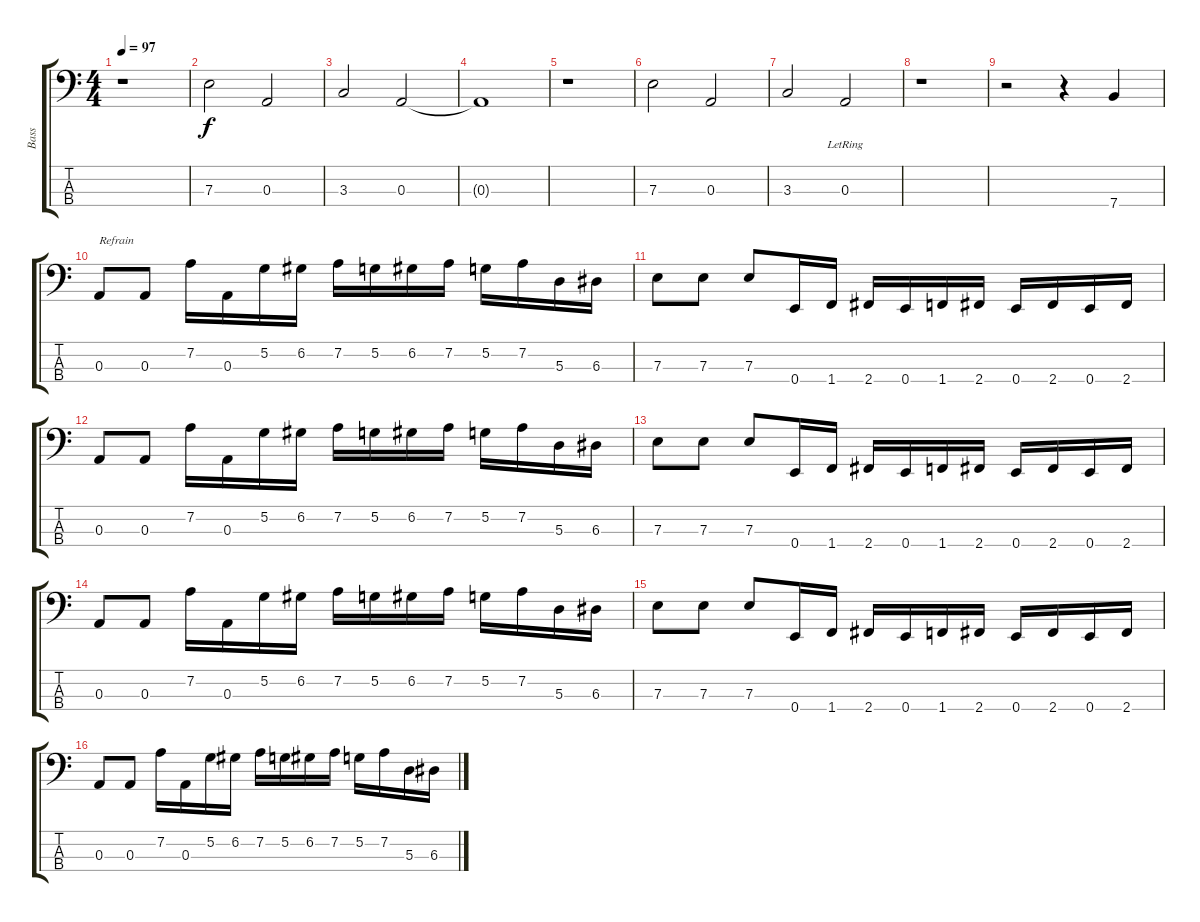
\track ("Bass" "Bass") {instrument acousticbass}
\staff {score tabs}
\tuning (G2 D2 A1 E1) {hide}
\ts (4 4)
\tempo 97
\clef f4
\ks c
r.1{dy f} |
7.3.2 0.3.2 |
3.3.2 0.3.2 |
0.3{t}.1 |
r.1 |
7.3.2 0.3.2 |
3.3.2 0.3{lr}.2 |
r.1 |
r.2 r.4 7.4.4 |
0.3.8{txt "Refrain"} 0.3.8 7.2.16 0.3.16 5.2.16 6.2.16 7.2.16 5.2.16 6.2.16 7.2.16 5.2.16 7.2.16 5.3.16 6.3.16 |
7.3.8 7.3.8 7.3.8 0.4.16 1.4.16 2.4.16 0.4.16 1.4.16 2.4.16 0.4.16 2.4.16 0.4.16 2.4.16 |
0.3.8 0.3.8 7.2.16 0.3.16 5.2.16 6.2.16 7.2.16 5.2.16 6.2.16 7.2.16 5.2.16 7.2.16 5.3.16 6.3.16 |
7.3.8 7.3.8 7.3.8 0.4.16 1.4.16 2.4.16 0.4.16 1.4.16 2.4.16 0.4.16 2.4.16 0.4.16 2.4.16 |
0.3.8 0.3.8 7.2.16 0.3.16 5.2.16 6.2.16 7.2.16 5.2.16 6.2.16 7.2.16 5.2.16 7.2.16 5.3.16 6.3.16 |
7.3.8 7.3.8 7.3.8 0.4.16 1.4.16 2.4.16 0.4.16 1.4.16 2.4.16 0.4.16 2.4.16 0.4.16 2.4.16 |
0.3.8 0.3.8 7.2.16 0.3.16 5.2.16 6.2.16 7.2.16 5.2.16 6.2.16 7.2.16 5.2.16 7.2.16 5.3.16 6.3.16
